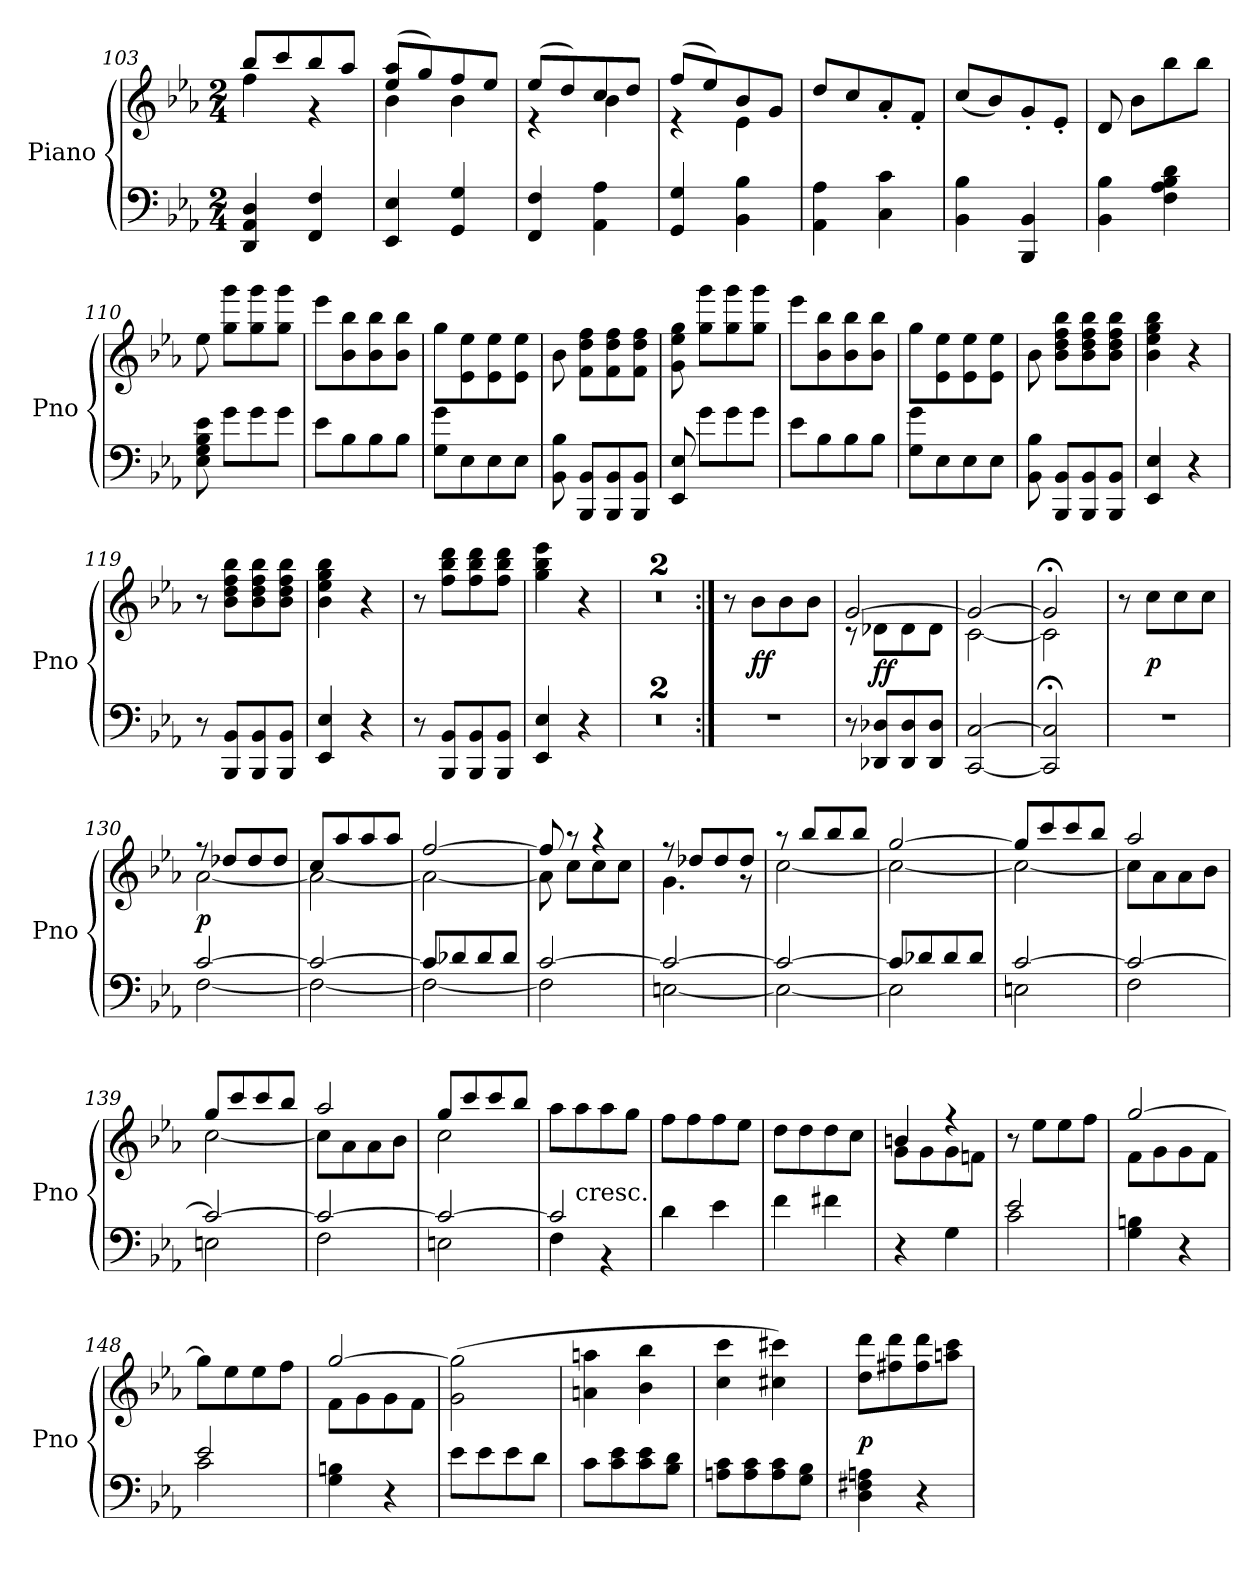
**kern	**kern	**dynam
*part1	*part1	*part1
*staff2	*staff1	*staff1/2
*I"Piano	*	*
*I'Pno	*	*
*clefF4	*clefG2	*
*k[b-e-a-]	*k[b-e-a-]	*
*M2/4	*M2/4	*
=103	=103	=103
*	*^	*
4DD/ 4AA-/ 4D/	8bb-/L	4ff\	.
.	8ccc/	.	.
4FF/ 4F/	8bb-/	4r	.
.	8aa-/J	.	.
=104	=104	=104	=104
4EE-/ 4E-/	(8ee-/ 8aa-/L	4b-\	.
.	8gg/)	.	.
4GG/ 4G/	8ff/	4b-\	.
.	8ee-/J	.	.
=105	=105	=105	=105
4FF/ 4F/	(8ee-/L	4r	.
.	8dd/)	.	.
4AA-\ 4A-\	8cc/	4b-\	.
.	8dd/J	.	.
=106	=106	=106	=106
4GG/ 4G/	(8ff/L	4r	.
.	8ee-/)	.	.
4BB-\ 4B-\	8b-/	4e-\	.
.	8g/J	.	.
*	*v	*v	*
=107	=107	=107
4AA-\ 4A-\	8dd/L	.
.	8cc/	.
4C\ 4c\	8a-'/	.
.	8f'/J	.
=108	=108	=108
4BB-\ 4B-\	(8cc/L	.
.	8b-/)	.
4BBB-/ 4BB-/	8g'/	.
.	8e-'/J	.
=109	=109	=109
4BB-\ 4B-\	8d/	.
.	8b-\L	.
4F\ 4A-\ 4B-\ 4d\	8bb-\	.
.	8bb-\J	.
=110	=110	=110
8E-\ 8G\ 8B-\ 8e-\	8ee-\	.
8g\L	8gg\ 8ggg\L	.
8g\	8gg\ 8ggg\	.
8g\J	8gg\ 8ggg\J	.
=111	=111	=111
8e-\L	8eee-\L	.
8B-\	8b-\ 8bb-\	.
8B-\	8b-\ 8bb-\	.
8B-\J	8b-\ 8bb-\J	.
=112	=112	=112
8G\ 8g\L	8gg\L	.
8E-\	8e-\ 8ee-\	.
8E-\	8e-\ 8ee-\	.
8E-\J	8e-\ 8ee-\J	.
=113	=113	=113
8BB-\ 8B-\	8b-\	.
8BBB-/ 8BB-/L	8f\ 8dd\ 8ff\L	.
8BBB-/ 8BB-/	8f\ 8dd\ 8ff\	.
8BBB-/ 8BB-/J	8f\ 8dd\ 8ff\J	.
=114	=114	=114
8EE-/ 8E-/	8g\ 8ee-\ 8gg\	.
8g\L	8gg\ 8ggg\L	.
8g\	8gg\ 8ggg\	.
8g\J	8gg\ 8ggg\J	.
=115	=115	=115
8e-\L	8eee-\L	.
8B-\	8b-\ 8bb-\	.
8B-\	8b-\ 8bb-\	.
8B-\J	8b-\ 8bb-\J	.
=116	=116	=116
8G\ 8g\L	8gg\L	.
8E-\	8e-\ 8ee-\	.
8E-\	8e-\ 8ee-\	.
8E-\J	8e-\ 8ee-\J	.
=117	=117	=117
8BB-\ 8B-\	8b-\	.
8BBB-/ 8BB-/L	8b-\ 8dd\ 8ff\ 8bb-\L	.
8BBB-/ 8BB-/	8b-\ 8dd\ 8ff\ 8bb-\	.
8BBB-/ 8BB-/J	8b-\ 8dd\ 8ff\ 8bb-\J	.
=118	=118	=118
4EE-/ 4E-/	4b-\ 4ee-\ 4gg\ 4bb-\	.
4r	4r	.
=119	=119	=119
8r	8r	.
8BBB-/ 8BB-/L	8b-\ 8dd\ 8ff\ 8bb-\L	.
8BBB-/ 8BB-/	8b-\ 8dd\ 8ff\ 8bb-\	.
8BBB-/ 8BB-/J	8b-\ 8dd\ 8ff\ 8bb-\J	.
=120	=120	=120
4EE-/ 4E-/	4b-\ 4ee-\ 4gg\ 4bb-\	.
4r	4r	.
=121	=121	=121
8r	8r	.
8BBB-/ 8BB-/L	8ff\ 8bb-\ 8ddd\L	.
8BBB-/ 8BB-/	8ff\ 8bb-\ 8ddd\	.
8BBB-/ 8BB-/J	8ff\ 8bb-\ 8ddd\J	.
=122	=122	=122
4EE-/ 4E-/	4gg\ 4bb-\ 4eee-\	.
4r	4r	.
=123	=123	=123
2r	2r	.
=124	=124	=124
2r	2r	.
=125:|!	=125:|!	=125:|!
2r	8r	.
.	8b-\L	ff
.	8b-\	.
.	8b-\J	.
=126	=126	=126
*	*^	*
8r	[2g/	8r	.
8DD-X/ 8D-X/L	.	8d-X\L	ff
8DD-/ 8D-/	.	8d-\	.
8DD-/ 8D-/J	.	8d-\J	.
=127	=127	=127	=127
[2CC/ [2C/	2g/_	[2c\	.
=128	=128	=128	=128
2CC];</ 2C];</	2g;</]	2c\]	.
*	*v	*v	*
=129	=129	=129
2r	8r	.
.	8cc\L	p
.	8cc\	.
.	8cc\J	.
=130	=130	=130
*^	*^	*
[2c/	[2F\	8r	[2a-\	p
.	.	8dd-X/L	.	.
.	.	8dd-/	.	.
.	.	8dd-/J	.	.
=131	=131	=131	=131	=131
2c/_	2F\_	8cc/L	2a-\_	.
.	.	8aa-/	.	.
.	.	8aa-/	.	.
.	.	8aa-/J	.	.
=132	=132	=132	=132	=132
8c/L]	2F\_	[2ff/	2a-\_	.
8d-X/	.	.	.	.
8d-/	.	.	.	.
8d-/J	.	.	.	.
=133	=133	=133	=133	=133
[2c/	2F\]	8ff/]	8a-\]	.
.	.	8r	8cc\L	.
.	.	4r	8cc\	.
.	.	.	8cc\J	.
=134	=134	=134	=134	=134
2c/_	[2En\	8r	4.g\	.
.	.	8dd-X/L	.	.
.	.	8dd-/	.	.
.	.	8dd-/J	8r	.
=135	=135	=135	=135	=135
2c/_	2E\_	8r	[2cc\	.
.	.	8bb-/L	.	.
.	.	8bb-/	.	.
.	.	8bb-/J	.	.
=136	=136	=136	=136	=136
8c/L]	2E\]	[2gg/	2cc\_	.
8d-X/	.	.	.	.
8d-/	.	.	.	.
8d-/J	.	.	.	.
=137	=137	=137	=137	=137
[2c/	2En\	8gg/L]	2cc\_	.
.	.	8ccc/	.	.
.	.	8ccc/	.	.
.	.	8bb-/J	.	.
=138	=138	=138	=138	=138
2c/_	2F\	2aa-/	8cc\L]	.
.	.	.	8a-\	.
.	.	.	8a-\	.
.	.	.	8b-\J	.
=139	=139	=139	=139	=139
2c/_	2En\	8gg/L	[2cc\	.
.	.	8ccc/	.	.
.	.	8ccc/	.	.
.	.	8bb-/J	.	.
=140	=140	=140	=140	=140
2c/_	2F\	2aa-/	8cc\L]	.
.	.	.	8a-\	.
.	.	.	8a-\	.
.	.	.	8b-\J	.
=141	=141	=141	=141	=141
2c/_	2En\	8gg/L	2cc\	.
.	.	8ccc/	.	.
.	.	8ccc/	.	.
.	.	8bb-/J	.	.
*	*	*v	*v	*
=142	=142	=142	=142
2c/]	4F\	8aa-\L	.
!	!	!LO:TX:c:t=cresc.	!
.	.	8aa-\	.
.	4r	8aa-\	.
.	.	8gg\J	.
*v	*v	*	*
=143	=143	=143
4d\	8ff\L	.
.	8ff\	.
4e-\	8ff\	.
.	8ee-\J	.
=144	=144	=144
4f\	8dd\L	.
.	8dd\	.
4f#X\	8dd\	.
.	8cc\J	.
=145	=145	=145
*	*^	*
4r	4bn/	8g\L	.
.	.	8g\	.
4G\	4r	8g\	.
.	.	8fn\J	.
*	*v	*v	*
=146	=146	=146
*^	*	*
2e-/	2c\	8r	.
.	.	8ee-\L	.
.	.	8ee-\	.
.	.	8ff\J	.
*v	*v	*	*
=147	=147	=147
*	*^	*
4G\ 4Bn\	[2gg/	8f\L	.
.	.	8g\	.
4r	.	8g\	.
.	.	8f\J	.
*	*v	*v	*
=148	=148	=148
*^	*	*
2e-/	2c\	8gg\L]	.
.	.	8ee-\	.
.	.	8ee-\	.
.	.	8ff\J	.
*v	*v	*	*
=149	=149	=149
*	*^	*
4G\ 4Bn\	[2gg/	8f\L	.
.	.	8g\	.
4r	.	8g\	.
.	.	8f\J	.
=150	=150	=150	=150
!	!LO:TX:c:t=cresc.	!	!
*	*v	*v	*
8e-\L	(2g\ 2gg]\	.
8e-\	.	.
8e-\	.	.
8d\J	.	.
=151	=151	=151
8c\L	4an\ 4aan\	.
8c\ 8e-\	.	.
8c\ 8e-\	4b-\ 4bb-\	.
8B-\ 8d\J	.	.
=152	=152	=152
8An\ 8c\L	4cc\ 4ccc\	.
8A\ 8c\	.	.
8A\ 8c\	4cc#X\ 4ccc#X\)	.
8G\ 8B-\J	.	.
=153	=153	=153
4D\ 4F#X\ 4An\	8dd\ 8ddd\L	p
.	8ff#X\ 8ddd\	.
4r	8ff#\ 8ddd\	.
.	8aan\ 8ccc\J	.
=	=	=
*-	*-	*-
